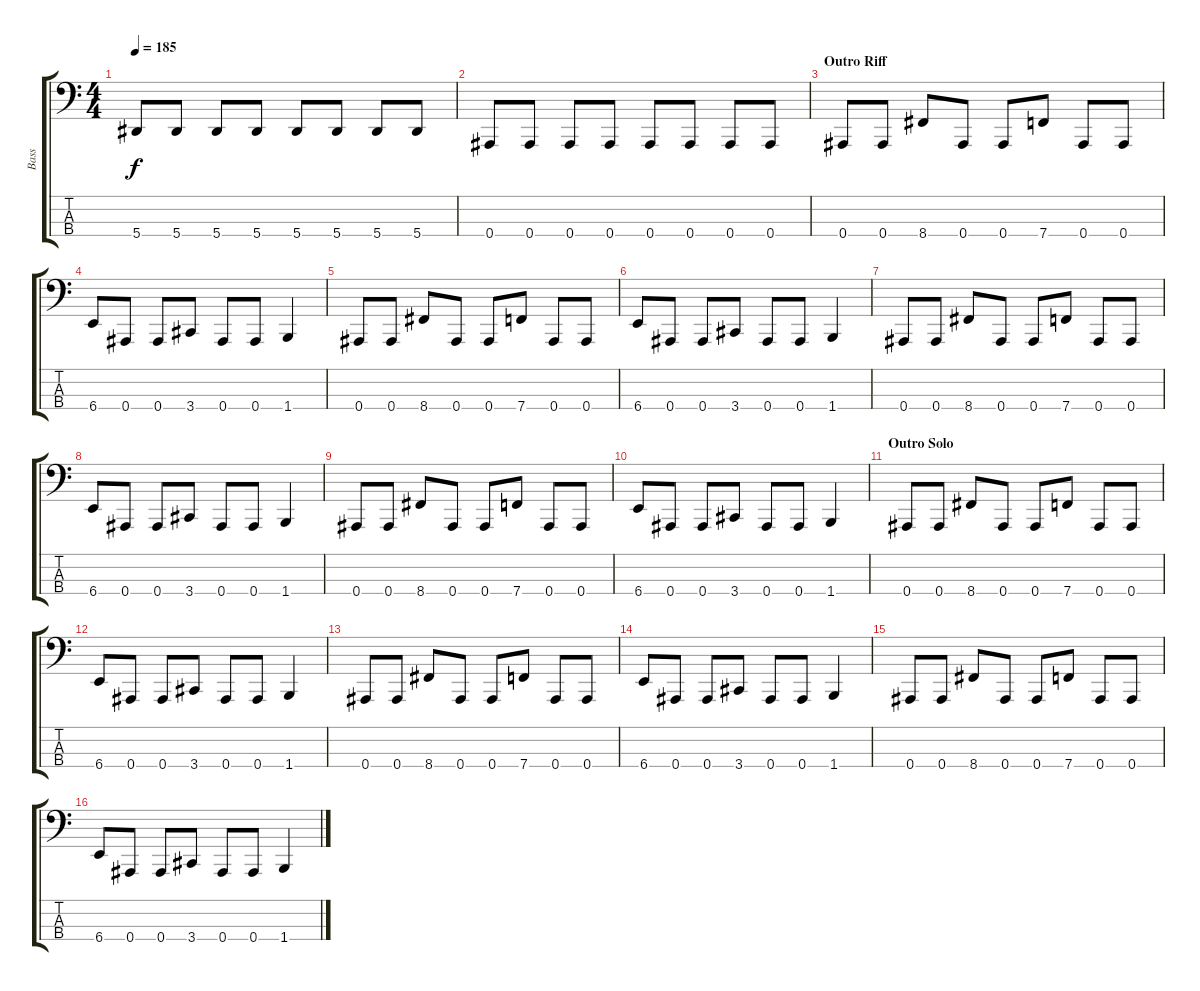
\track ("Bass" "Bass") {instrument electricbassfinger}
\staff {score tabs}
\tuning (Eb2 Bb1 F1 Bb0) {hide}
\ts (4 4)
\tempo 185
\clef f4
\ks c
5.4.8{dy f} 5.4.8 5.4.8 5.4.8 5.4.8 5.4.8 5.4.8 5.4.8 |
0.4.8 0.4.8 0.4.8 0.4.8 0.4.8 0.4.8 0.4.8 0.4.8 |
\section ("" "Outro Riff")
0.4.8 0.4.8 8.4.8 0.4.8 0.4.8 7.4.8 0.4.8 0.4.8 |
6.4.8 0.4.8 0.4.8 3.4.8 0.4.8 0.4.8 1.4.4 |
0.4.8 0.4.8 8.4.8 0.4.8 0.4.8 7.4.8 0.4.8 0.4.8 |
6.4.8 0.4.8 0.4.8 3.4.8 0.4.8 0.4.8 1.4.4 |
0.4.8 0.4.8 8.4.8 0.4.8 0.4.8 7.4.8 0.4.8 0.4.8 |
6.4.8 0.4.8 0.4.8 3.4.8 0.4.8 0.4.8 1.4.4 |
0.4.8 0.4.8 8.4.8 0.4.8 0.4.8 7.4.8 0.4.8 0.4.8 |
6.4.8 0.4.8 0.4.8 3.4.8 0.4.8 0.4.8 1.4.4 |
\section ("" "Outro Solo")
0.4.8 0.4.8 8.4.8 0.4.8 0.4.8 7.4.8 0.4.8 0.4.8 |
6.4.8 0.4.8 0.4.8 3.4.8 0.4.8 0.4.8 1.4.4 |
0.4.8 0.4.8 8.4.8 0.4.8 0.4.8 7.4.8 0.4.8 0.4.8 |
6.4.8 0.4.8 0.4.8 3.4.8 0.4.8 0.4.8 1.4.4 |
0.4.8{volume 5} 0.4.8 8.4.8 0.4.8 0.4.8 7.4.8 0.4.8 0.4.8 |
6.4.8 0.4.8 0.4.8 3.4.8 0.4.8 0.4.8 1.4.4
